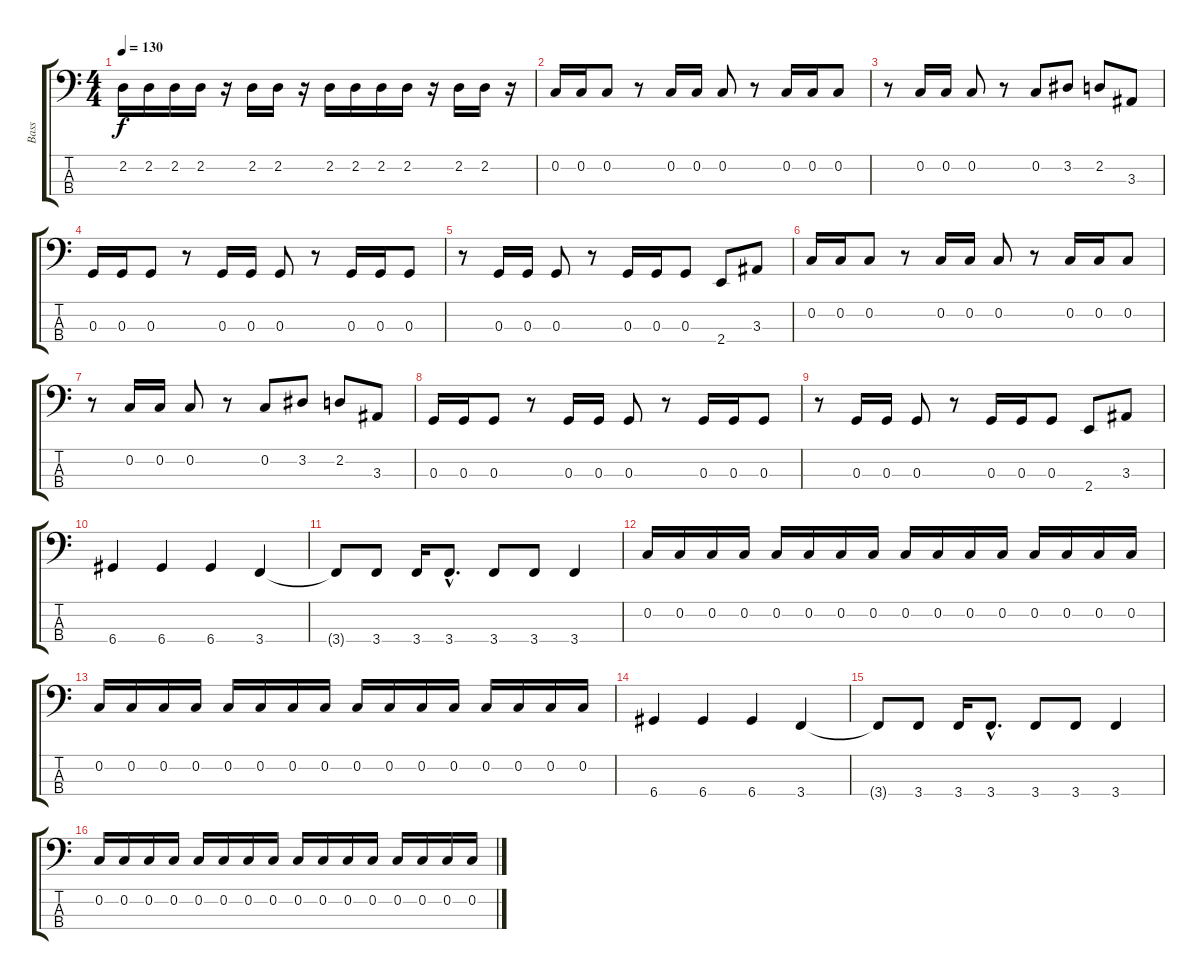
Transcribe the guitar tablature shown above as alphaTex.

\track ("Bass" "Bass") {instrument electricbassfinger}
\staff {score tabs}
\tuning (F2 C2 G1 D1) {hide}
\ts (4 4)
\tempo 130
\clef f4
\ks c
2.2.16{dy f} 2.2.16 2.2.16 2.2.16 r.16 2.2.16 2.2.16 r.16 2.2.16 2.2.16 2.2.16 2.2.16 r.16 2.2.16 2.2.16 r.16 |
0.2.16 0.2.16 0.2.8 r.8 0.2.16 0.2.16 0.2.8 r.8 0.2.16 0.2.16 0.2.8 |
r.8 0.2.16 0.2.16 0.2.8 r.8 0.2.8 3.2.8 2.2.8 3.3.8 |
0.3.16 0.3.16 0.3.8 r.8 0.3.16 0.3.16 0.3.8 r.8 0.3.16 0.3.16 0.3.8 |
r.8 0.3.16 0.3.16 0.3.8 r.8 0.3.16 0.3.16 0.3.8 2.4.8 3.3.8 |
0.2.16 0.2.16 0.2.8 r.8 0.2.16 0.2.16 0.2.8 r.8 0.2.16 0.2.16 0.2.8 |
r.8 0.2.16 0.2.16 0.2.8 r.8 0.2.8 3.2.8 2.2.8 3.3.8 |
0.3.16 0.3.16 0.3.8 r.8 0.3.16 0.3.16 0.3.8 r.8 0.3.16 0.3.16 0.3.8 |
r.8 0.3.16 0.3.16 0.3.8 r.8 0.3.16 0.3.16 0.3.8 2.4.8 3.3.8 |
6.4.4 6.4.4 6.4.4 3.4.4 |
3.4{t}.8 3.4.8 3.4.16 3.4{hac}.8{d} 3.4.8 3.4.8 3.4.4 |
0.2.16 0.2.16 0.2.16 0.2.16 0.2.16 0.2.16 0.2.16 0.2.16 0.2.16 0.2.16 0.2.16 0.2.16 0.2.16 0.2.16 0.2.16 0.2.16 |
0.2.16 0.2.16 0.2.16 0.2.16 0.2.16 0.2.16 0.2.16 0.2.16 0.2.16 0.2.16 0.2.16 0.2.16 0.2.16 0.2.16 0.2.16 0.2.16 |
6.4.4 6.4.4 6.4.4 3.4.4 |
3.4{t}.8 3.4.8 3.4.16 3.4{hac}.8{d} 3.4.8 3.4.8 3.4.4 |
0.2.16 0.2.16 0.2.16 0.2.16 0.2.16 0.2.16 0.2.16 0.2.16 0.2.16 0.2.16 0.2.16 0.2.16 0.2.16 0.2.16 0.2.16 0.2.16
